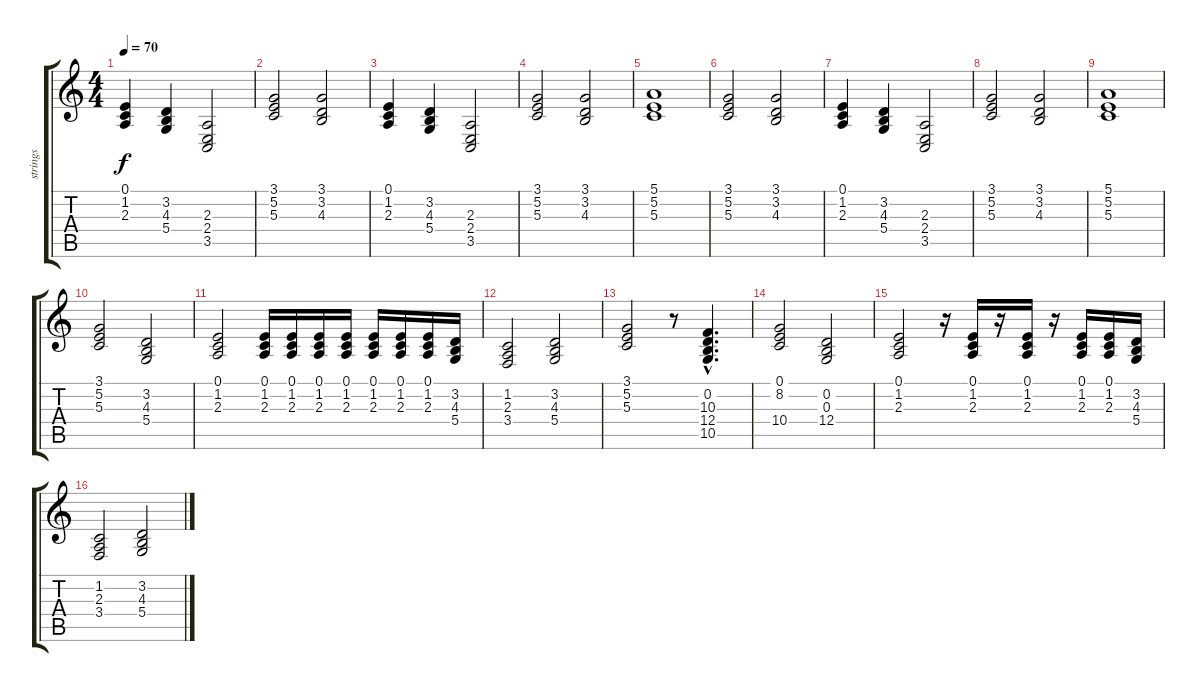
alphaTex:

\track ("strings" "strings") {instrument stringensemble1}
\staff {score tabs}
\tuning (E4 B3 G3 D3 A2 E2) {hide}
\ts (4 4)
\tempo 70
\clef g2
\ks c
(0.1 1.2 2.3).4{dy f} (3.2 4.3 5.4).4 (2.3 2.4 3.5).2 |
(3.1 5.2 5.3).2 (3.1 3.2 4.3).2 |
(0.1 1.2 2.3).4 (3.2 4.3 5.4).4 (2.3 2.4 3.5).2 |
(3.1 5.2 5.3).2 (3.1 3.2 4.3).2 |
(5.1 5.2 5.3).1 |
(3.1 5.2 5.3).2 (3.1 3.2 4.3).2 |
(0.1 1.2 2.3).4 (3.2 4.3 5.4).4 (2.3 2.4 3.5).2 |
(3.1 5.2 5.3).2 (3.1 3.2 4.3).2 |
(5.1 5.2 5.3).1 |
(3.1 5.2 5.3).2 (3.2 4.3 5.4).2 |
(0.1 1.2 2.3).2 (0.1 1.2 2.3).16 (0.1 1.2 2.3).16 (0.1 1.2 2.3).16 (0.1 1.2 2.3).16 (0.1 1.2 2.3).16 (0.1 1.2 2.3).16 (0.1 1.2 2.3).16 (3.2 4.3 5.4).16 |
(1.2 2.3 3.4).2 (3.2 4.3 5.4).2 |
(3.1 5.2 5.3).2 r.8 (0.2{hac} 10.3{hac} 12.4{hac} 10.5{hac}).4{d} |
(0.1 8.2 10.4).2 (0.2 0.3 12.4).2 |
(0.1 1.2 2.3).2 r.16 (0.1 1.2 2.3).16 r.16 (0.1 1.2 2.3).16 r.16 (0.1 1.2 2.3).16 (0.1 1.2 2.3).16 (3.2 4.3 5.4).16 |
(1.2 2.3 3.4).2 (3.2 4.3 5.4).2
